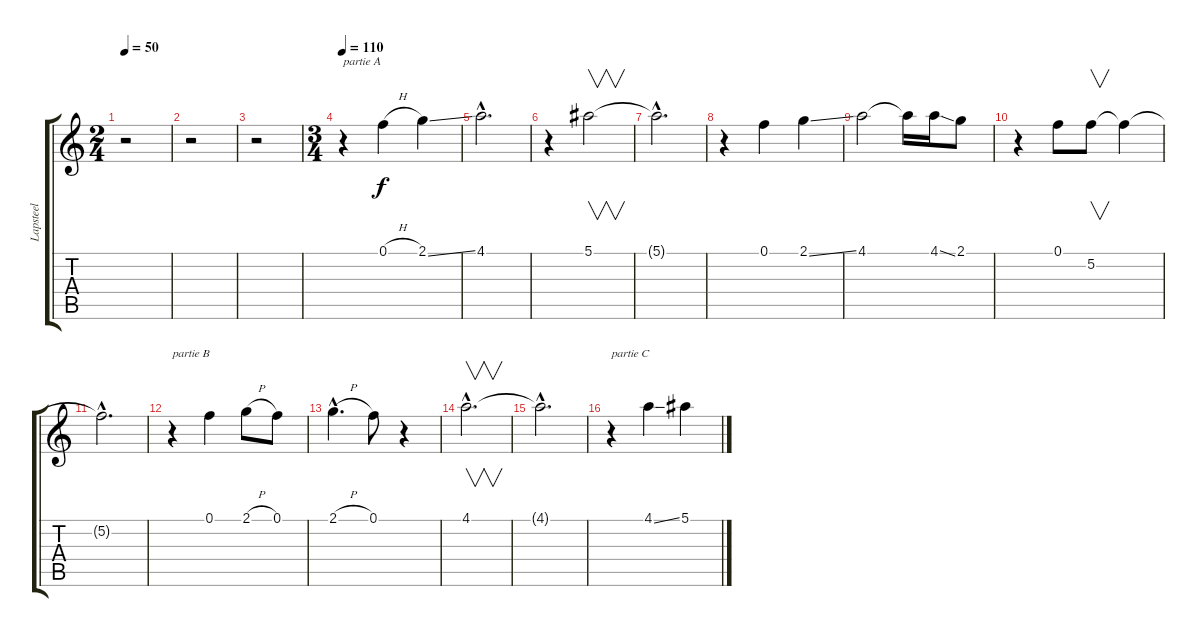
\track ("Lapsteel" "Lapsteel") {instrument electricguitarjazz}
\staff {score tabs}
\tuning (F4 C4 F3 C3 F2 C2) {hide}
\ts (2 4)
\tempo 50
\clef g2
\ks c
r.2{dy f} |
r.2 |
r.2 |
\ts (3 4)
\tempo 110
r.4{txt "partie A"} 0.1{h}.4 2.1{ss}.4 |
4.1{hac}.2{d} |
r.4 5.1.2{v} |
5.1{hac t}.2{d} |
r.4 0.1.4 2.1{ss}.4 |
4.1.2 4.1{t}.16 4.1{ss}.16 2.1.8 |
r.4 0.1.8 5.2.8{v} 5.2{t}.4 |
5.2{hac t}.2{d} |
r.4{txt "partie B"} 0.1.4 2.1{h}.8 0.1.8 |
2.1{h hac}.4{d} 0.1.8 r.4 |
4.1{hac}.2{v d} |
4.1{hac t}.2{d} |
r.4{txt "partie C"} 4.1{ss}.4 5.1{ss}.4
